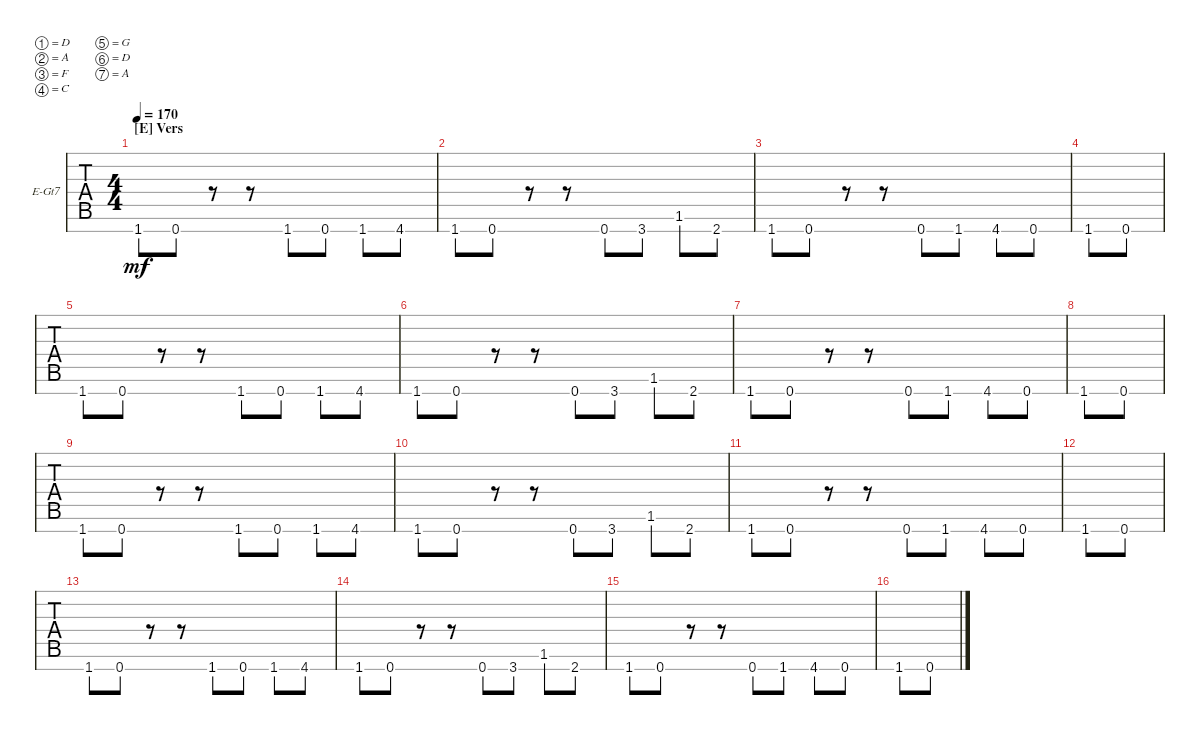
\defaultSystemsLayout 4
\bracketExtendMode groupsimilarinstruments
\firstSystemTrackNameOrientation horizontal
\otherSystemsTrackNameOrientation horizontal
\track ("Head" "E-Gt7") {instrument distortionguitar}
\staff {tabs}
\tuning (D4 A3 F3 C3 G2 D2 A1)
\ts (4 4)
\section ("E" "Vers")
\tempo 170
\clef g2
\ks c
1.7.8{dy mf} 0.7.8 r.8 r.8 1.7.8 0.7.8 1.7.8 4.7.8 |
1.7.8 0.7.8 r.8 r.8 0.7.8 3.7.8 1.6.8 2.7.8 |
1.7.8 0.7.8 r.8 r.8 0.7.8 1.7.8 4.7.8 0.7.8 |
1.7.8 0.7.8 |
1.7.8 0.7.8 r.8 r.8 1.7.8 0.7.8 1.7.8 4.7.8 |
1.7.8 0.7.8 r.8 r.8 0.7.8 3.7.8 1.6.8 2.7.8 |
1.7.8 0.7.8 r.8 r.8 0.7.8 1.7.8 4.7.8 0.7.8 |
1.7.8 0.7.8 |
1.7.8 0.7.8 r.8 r.8 1.7.8 0.7.8 1.7.8 4.7.8 |
1.7.8 0.7.8 r.8 r.8 0.7.8 3.7.8 1.6.8 2.7.8 |
1.7.8 0.7.8 r.8 r.8 0.7.8 1.7.8 4.7.8 0.7.8 |
1.7.8 0.7.8 |
1.7.8 0.7.8 r.8 r.8 1.7.8 0.7.8 1.7.8 4.7.8 |
1.7.8 0.7.8 r.8 r.8 0.7.8 3.7.8 1.6.8 2.7.8 |
1.7.8 0.7.8 r.8 r.8 0.7.8 1.7.8 4.7.8 0.7.8 |
1.7.8 0.7.8
